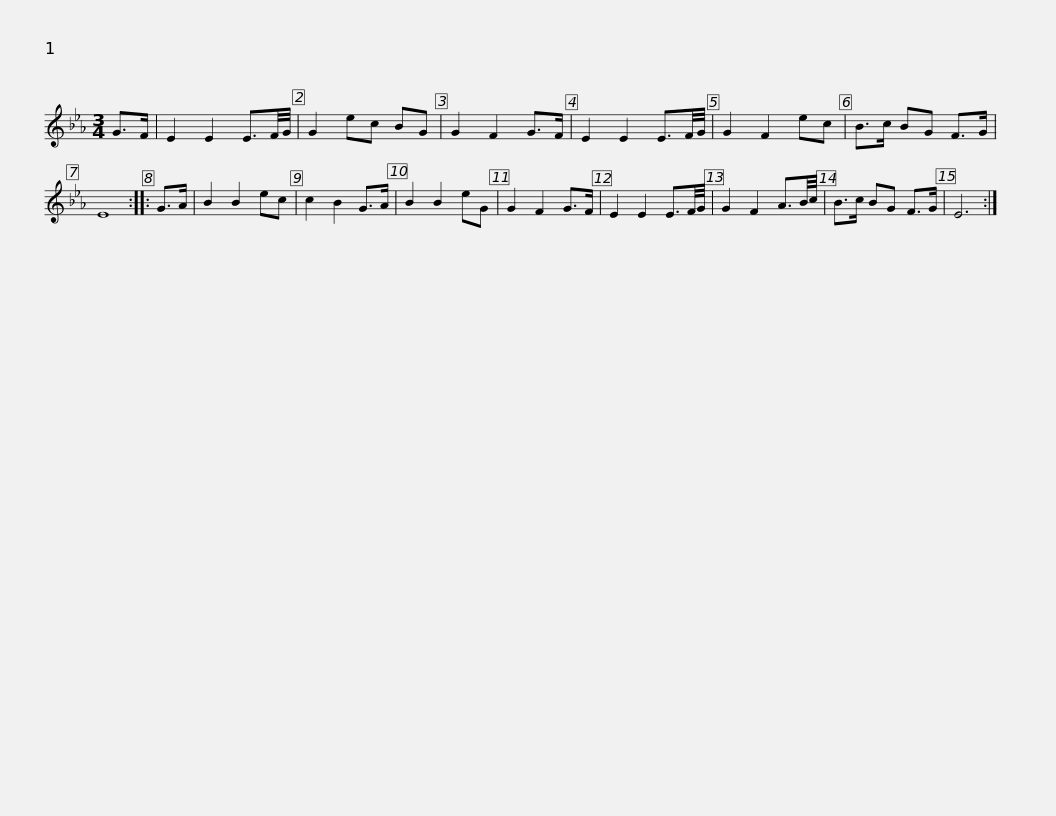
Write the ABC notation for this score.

X:1
L:1/8
M:3/4
I:linebreak $
K:Eb
V:1 treble
V:1
 G>F | E2 E2 E3/2F/4G/4 | G2 ec BG | G2 F2 G>F | E2 E2 E3/2F/4G/4 | %5
 G2 F2 ec | B>c BG F>G | E8 :: G>A |$ B2 B2 ec | %10
 c2 B2 G>A | B2 B2 eG | G2 F2 G>F | E2 E2 E3/2F/4G/4 | G2 F2 A3/2B/4c/4 | %15
 B>c BG F>G | E6 :| %17
